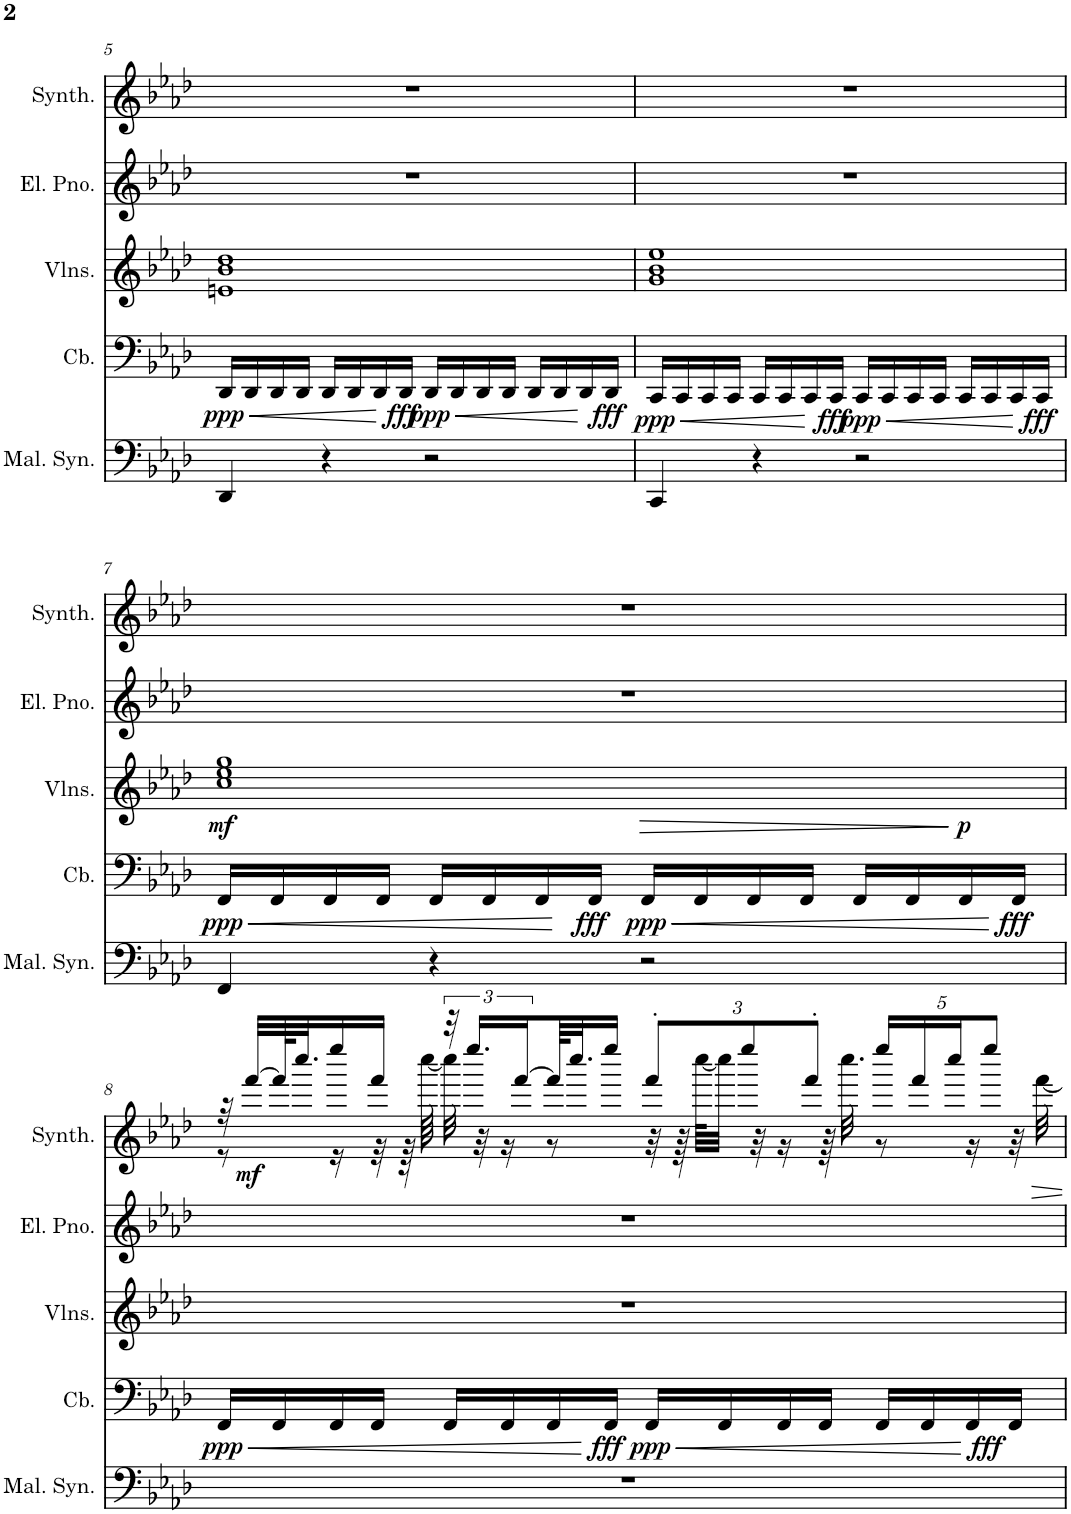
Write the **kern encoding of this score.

**kern	**kern	**dynam	**kern	**dynam	**kern	**kern	**dynam
*part5	*part4	*part4	*part3	*part3	*part2	*part1	*part1
*staff5	*staff4	*staff4	*staff3	*staff3	*staff2	*staff1	*staff1
*I"Mallet Synthesizer, Bass	*I"Contrabass	*	*I"Violins (section) / Strings	*	*I"Electric Piano	*I"New Age Synthesizer	*
*I'Mal. Syn.	*I'Cb.	*	*I'Vlns.	*	*I'El. Pno.	*I'Synth.	*
!!LO:PB:g=z
*clefF4	*clefF4	*	*clefG2	*	*clefG2	*clefG2	*
*	*Trd7c12	*	*	*	*	*	*
*k[b-e-a-d-]	*k[b-e-a-d-]	*	*k[b-e-a-d-]	*	*k[b-e-a-d-]	*k[b-e-a-d-]	*
*M4/4	*M4/4	*	*M4/4	*	*M4/4	*M4/4	*
=5	=5	=5	=5	=5	=5	=5	=5
!	!	!LO:HP:b	!	!	!	!	!
!	!	!LO:DY:n=1:b	!	!	!	!	!
4DD-/	16DD-/LL	< ppp	1en 1b- 1dd-	.	1r	1r	.
.	16DD-/	.	.	.	.	.	.
.	16DD-/	.	.	.	.	.	.
.	16DD-/JJ	.	.	.	.	.	.
4r	16DD-/LL	.	.	.	.	.	.
.	16DD-/	.	.	.	.	.	.
.	16DD-/	.	.	.	.	.	.
!	!	!LO:DY:n=2:b	!	!	!	!	!
.	16DD-/JJ	[ fff	.	.	.	.	.
!	!	!LO:HP:b	!	!	!	!	!
!	!	!LO:DY:n=3:b	!	!	!	!	!
2r	16DD-/LL	< ppp	.	.	.	.	.
.	16DD-/	.	.	.	.	.	.
.	16DD-/	.	.	.	.	.	.
.	16DD-/JJ	.	.	.	.	.	.
.	16DD-/LL	.	.	.	.	.	.
.	16DD-/	.	.	.	.	.	.
.	16DD-/	.	.	.	.	.	.
!	!	!LO:DY:n=4:b	!	!	!	!	!
.	16DD-/JJ	[ fff	.	.	.	.	.
=6	=6	=6	=6	=6	=6	=6	=6
!	!	!LO:HP:b	!	!	!	!	!
!	!	!LO:DY:n=1:b	!	!	!	!	!
4CC/	16CC/LL	< ppp	1g 1b- 1ee-	.	1r	1r	.
.	16CC/	.	.	.	.	.	.
.	16CC/	.	.	.	.	.	.
.	16CC/JJ	.	.	.	.	.	.
4r	16CC/LL	.	.	.	.	.	.
.	16CC/	.	.	.	.	.	.
.	16CC/	.	.	.	.	.	.
!	!	!LO:DY:n=2:b	!	!	!	!	!
.	16CC/JJ	[ fff	.	.	.	.	.
!	!	!LO:HP:b	!	!	!	!	!
!	!	!LO:DY:n=3:b	!	!	!	!	!
2r	16CC/LL	< ppp	.	.	.	.	.
.	16CC/	.	.	.	.	.	.
.	16CC/	.	.	.	.	.	.
.	16CC/JJ	.	.	.	.	.	.
.	16CC/LL	.	.	.	.	.	.
.	16CC/	.	.	.	.	.	.
.	16CC/	.	.	.	.	.	.
!	!	!LO:DY:n=4:b	!	!	!	!	!
.	16CC/JJ	[ fff	.	.	.	.	.
!!LO:LB:g=z
=7	=7	=7	=7	=7	=7	=7	=7
!	!	!LO:HP:b	!	!LO:HP:b	!	!	!
!	!	!LO:DY:n=1:b	!	!LO:DY:n=1:b	!	!	!
*	*	*	*^	*	*	*	*
4FF/	16FF/LL	< ppp	1cc 1ee- 1gg	2..ryy	> mf	1r	1r	.
.	16FF/	.	.	.	.	.	.	.
.	16FF/	.	.	.	.	.	.	.
.	16FF/JJ	.	.	.	.	.	.	.
4r	16FF/LL	.	.	.	.	.	.	.
.	16FF/	.	.	.	.	.	.	.
.	16FF/	.	.	.	.	.	.	.
!	!	!LO:DY:n=2:b	!	!	!	!	!	!
.	16FF/JJ	[ fff	.	.	.	.	.	.
!	!	!LO:HP:b	!	!	!	!	!	!
2r	16FF/LL	<	.	.	.	.	.	.
.	16FF/	.	.	.	.	.	.	.
.	16FF/	.	.	.	.	.	.	.
.	16FF/JJ	.	.	.	.	.	.	.
.	16FF/LL	.	.	.	.	.	.	.
.	16FF/	.	.	.	.	.	.	.
!	!	!	!	!	!LO:DY:n=2:b	!	!	!
.	16FF/	.	.	8ryy	p	.	.	.
!	!	!LO:DY:n=3:b	!	!	!	!	!	!
.	16FF/JJ	[ fff	.	.	.	.	.	.
!!LO:LB:g=z
=8	=8	=8	=8	=8	=8	=8	=8	=8
!	!	!LO:HP:b	!	!	!	!	!	!
*	*	*	*	*	*	*	*^	*
!	!	!LO:DY:n=1:b	!	!	!	!	!	!	!
*	*^	*	*v	*v	*	*	*	*	*
1r	16FF/LL	5%4ryy	< ppp	1r	.	1r	32r	8r	.
!	!	!	!	!	!	!	!	!	!LO:DY:b
.	.	.	.	.	.	.	[32fff/LLL	.	mf
.	16FF/	.	.	.	.	.	64fff/K]	.	.
.	.	.	.	.	.	.	32.cccc/J	.	.
.	16FF/	.	.	.	.	.	16eeee-/	16r	.
.	16FF/JJ	.	.	.	.	.	16fff/JJ	32r	.
.	.	.	.	.	.	.	.	64r	.
.	.	.	.	.	.	.	.	[64cccc\	.
.	16FF/LL	.	.	.	.	.	48r	32cccc\]	.
.	.	.	.	.	.	.	24.eeee-/LL	.	.
.	.	.	.	.	.	.	.	32r	.
.	16FF/	.	.	.	.	.	.	16r	.
.	.	.	.	.	.	.	[24fff/	.	.
.	16FF/	.	.	.	.	.	64fff/KL]	8r	.
.	.	.	.	.	.	.	32.cccc/J	.	.
!	!	!	!LO:DY:n=2:b	!	!	!	!	!	!
.	16FF/JJ	.	[ fff	.	.	.	16eeee-/JJ	.	.
!	!	!	!LO:HP:b	!	!	!	!	!	!
*	*	*	*	*	*	*	*Xbrackettup	*	*
!	!	!	!LO:DY:n=3:b	!	!	!	!	!	!
.	16FF/LL	.	< ppp	.	.	.	12fff'/L	32r	.
.	.	.	.	.	.	.	.	64r	.
.	.	.	.	.	.	.	.	[64cccc\KLLL	.
.	16FF/	.	.	.	.	.	.	32cccc\JJJ]	.
.	.	.	.	.	.	.	12eeee-/	.	.
.	.	.	.	.	.	.	.	32r	.
.	16FF/	.	.	.	.	.	.	16r	.
.	.	.	.	.	.	.	12fff'/J	.	.
.	16FF/JJ	.	.	.	.	.	.	64r	.
.	.	.	.	.	.	.	.	32.cccc\	.
.	16FF/LL	.	.	.	.	.	20eeee-/LL	8r	.
.	.	10ryy	.	.	.	.	20fff/	.	.
.	16FF/	.	.	.	.	.	.	.	.
.	.	.	.	.	.	.	20cccc/J	.	.
.	16FF/	.	.	.	.	.	.	16r	.
!	!	!	!LO:DY:n=4:b	!	!	!	!	!	!
.	.	10ryy	fff	.	.	.	10eeee-/J	.	.
.	16FF/JJ	.	[	.	.	.	.	32r	.
.	.	.	.	.	.	.	.	[32fff\	.
*	*	*	*	*	*	*	*v	*v	*
.	.	.	.	.	]	.	.	.
*	*v	*v	*	*	*	*	*	*
=	=	=	=	=	=	=	=
*-	*-	*-	*-	*-	*-	*-	*-
